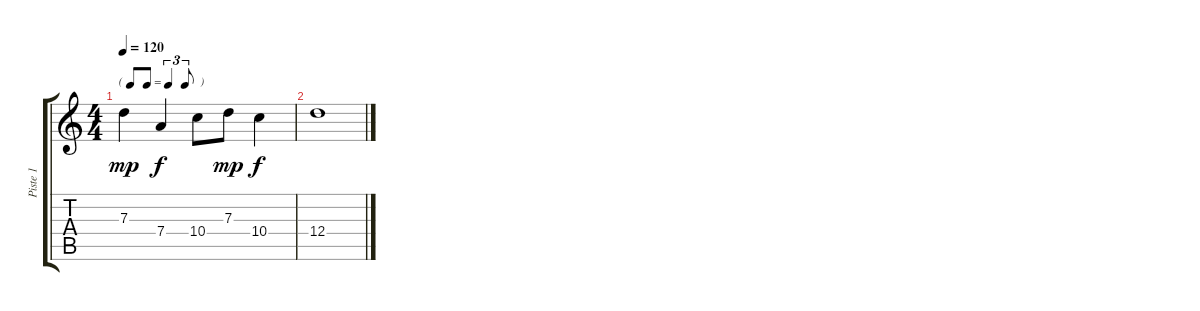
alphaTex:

\track ("Piste 1" "Piste 1") {instrument acousticguitarnylon}
\staff {score tabs}
\tuning (E4 B3 G3 D3 A2 E2) {hide}
\ts (4 4)
\tf triplet8th
\tempo 120
\clef g2
\ks c
7.3.4{dy mp} 7.4.4{dy f} 10.4.8 7.3.8{dy mp} 10.4.4{dy f} |
12.4.1
